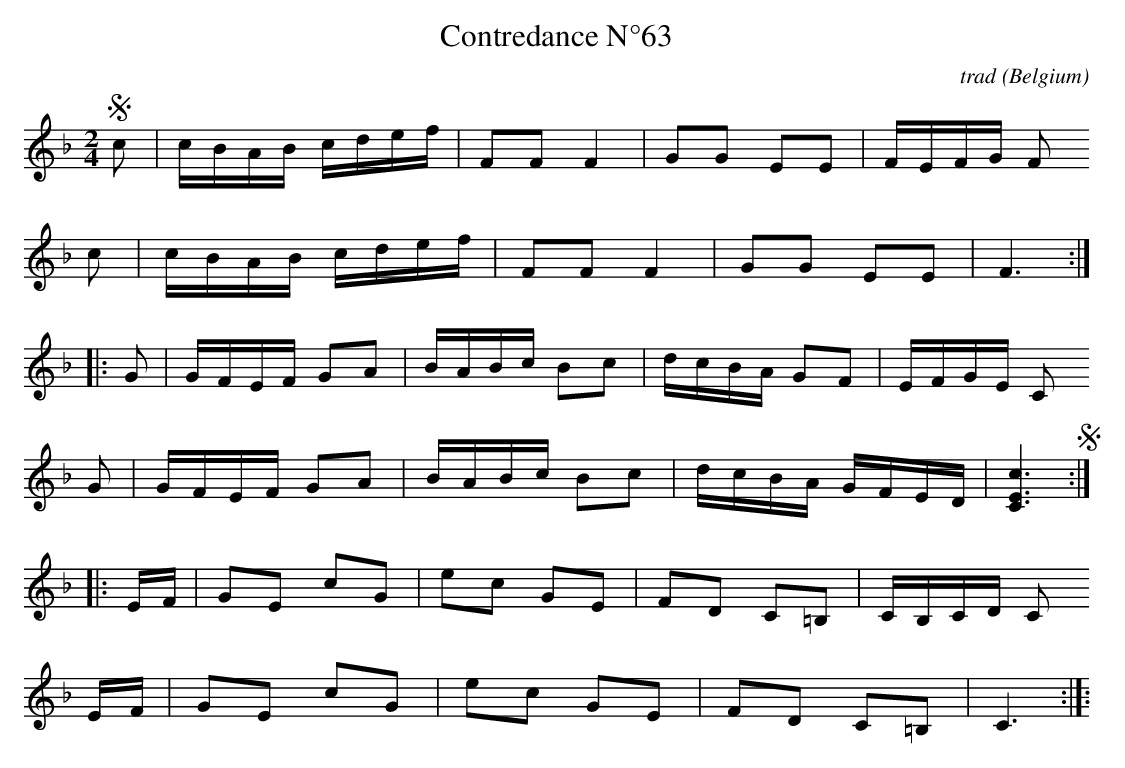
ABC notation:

X:1
T:Contredance N°63
C:trad
O:Belgium
M:2/4
L:1/16
K:Fmaj
!segno!
c2|cBAB cdef|F2F2 F4|G2G2 E2E2|FEFG F2
c2|cBAB cdef|F2F2 F4|G2G2 E2E2|F6:|
|:G2|GFEF G2A2|BABc B2c2|dcBA G2F2|EFGE C2
G2|GFEF G2A2|BABc B2c2|dcBA GFED|[CEc]6!segno!:|
|:EF|G2E2 c2G2|e2c2 G2E2|F2D2 C2=B,2|CB,CD C2
EF|G2E2 c2G2|e2c2 G2E2|F2D2 C2=B,2|C6:|]:
